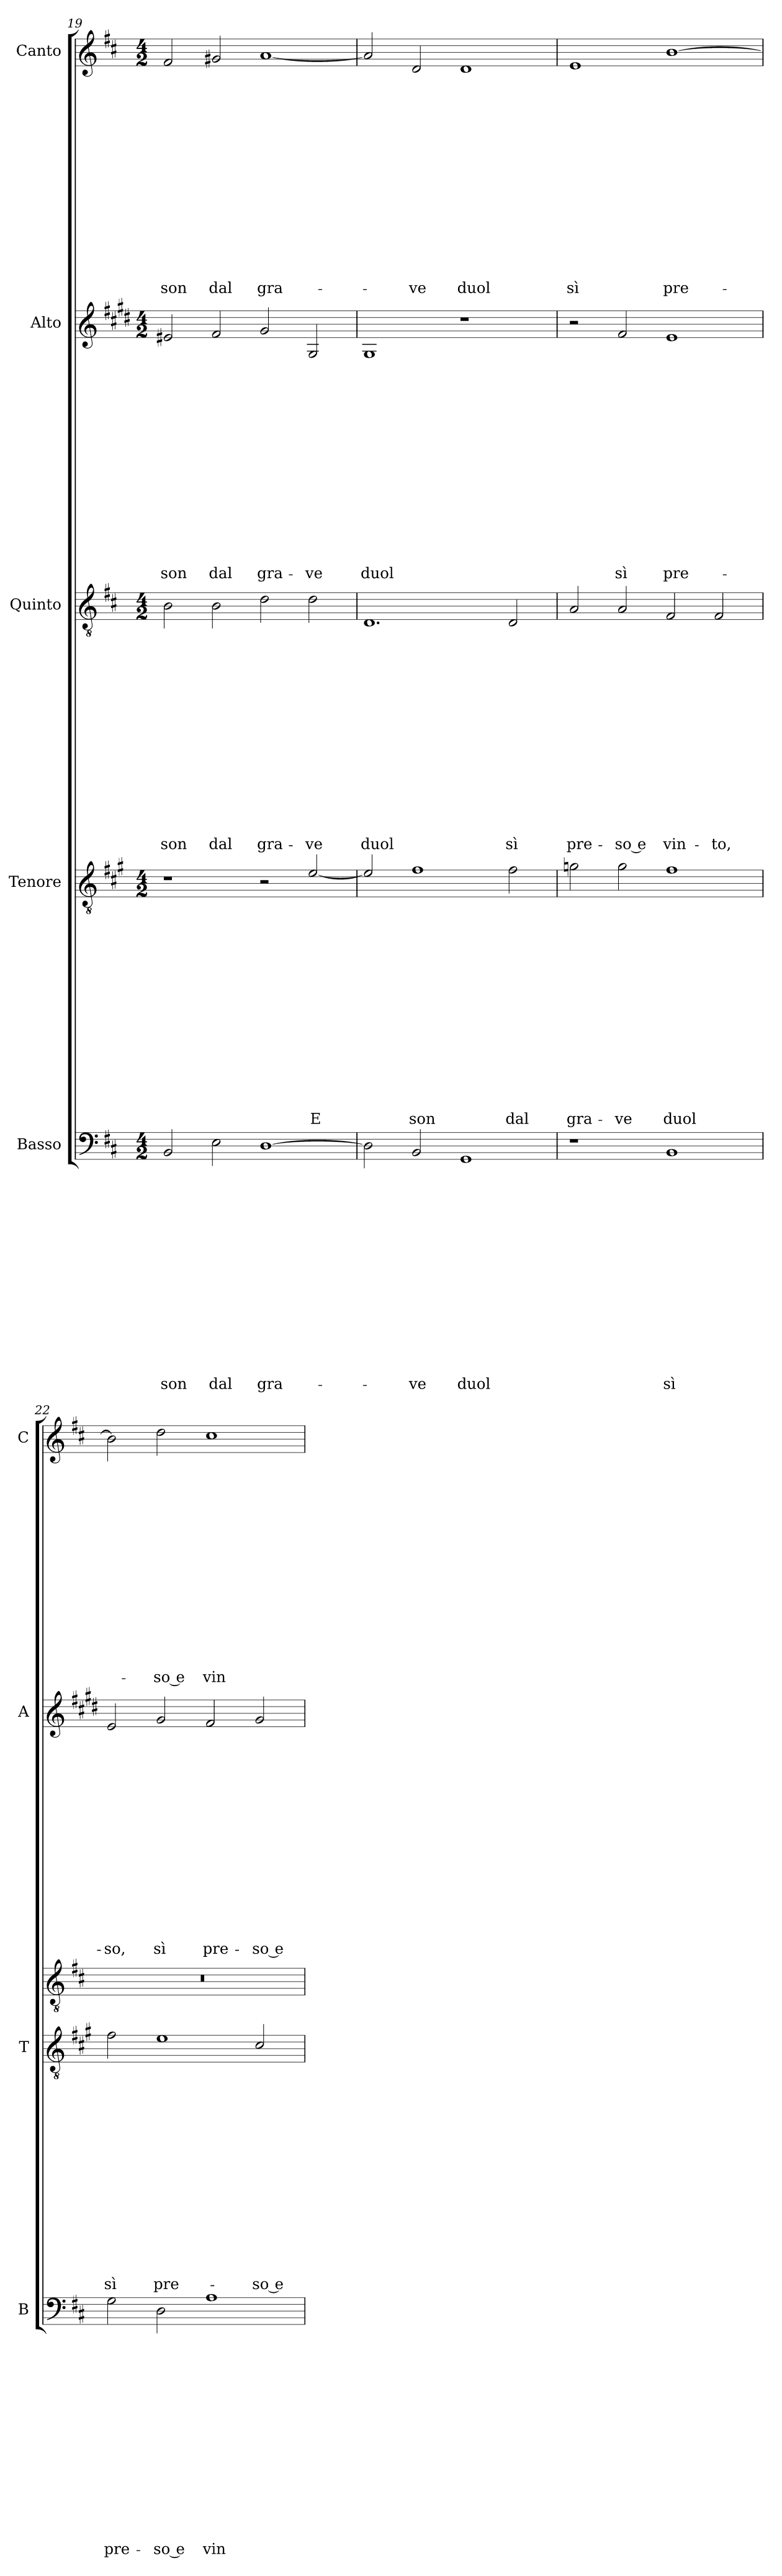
**kern	**text	**text	**text	**text	**text	**text	**text	**text	**text	**text	**text	**text	**text	**text	**text	**kern	**text	**text	**text	**text	**text	**text	**text	**text	**text	**text	**text	**text	**text	**text	**text	**kern	**text	**text	**text	**text	**text	**text	**text	**text	**text	**text	**text	**text	**text	**text	**text	**kern	**text	**text	**text	**text	**text	**text	**text	**text	**text	**text	**text	**text	**text	**text	**text	**kern	**text	**text	**text	**text	**text	**text	**text	**text	**text	**text	**text	**text	**text	**text	**text
*part5	*part5	*part5	*part5	*part5	*part5	*part5	*part5	*part5	*part5	*part5	*part5	*part5	*part5	*part5	*part5	*part4	*part4	*part4	*part4	*part4	*part4	*part4	*part4	*part4	*part4	*part4	*part4	*part4	*part4	*part4	*part4	*part3	*part3	*part3	*part3	*part3	*part3	*part3	*part3	*part3	*part3	*part3	*part3	*part3	*part3	*part3	*part3	*part2	*part2	*part2	*part2	*part2	*part2	*part2	*part2	*part2	*part2	*part2	*part2	*part2	*part2	*part2	*part2	*part1	*part1	*part1	*part1	*part1	*part1	*part1	*part1	*part1	*part1	*part1	*part1	*part1	*part1	*part1	*part1
*staff5	*staff5	*staff5	*staff5	*staff5	*staff5	*staff5	*staff5	*staff5	*staff5	*staff5	*staff5	*staff5	*staff5	*staff5	*staff5	*staff4	*staff4	*staff4	*staff4	*staff4	*staff4	*staff4	*staff4	*staff4	*staff4	*staff4	*staff4	*staff4	*staff4	*staff4	*staff4	*staff3	*staff3	*staff3	*staff3	*staff3	*staff3	*staff3	*staff3	*staff3	*staff3	*staff3	*staff3	*staff3	*staff3	*staff3	*staff3	*staff2	*staff2	*staff2	*staff2	*staff2	*staff2	*staff2	*staff2	*staff2	*staff2	*staff2	*staff2	*staff2	*staff2	*staff2	*staff2	*staff1	*staff1	*staff1	*staff1	*staff1	*staff1	*staff1	*staff1	*staff1	*staff1	*staff1	*staff1	*staff1	*staff1	*staff1	*staff1
*I"Basso	*	*	*	*	*	*	*	*	*	*	*	*	*	*	*	*I"Tenore	*	*	*	*	*	*	*	*	*	*	*	*	*	*	*	*I"Quinto	*	*	*	*	*	*	*	*	*	*	*	*	*	*	*	*I"Alto	*	*	*	*	*	*	*	*	*	*	*	*	*	*	*	*I"Canto	*	*	*	*	*	*	*	*	*	*	*	*	*	*	*
*I'B	*	*	*	*	*	*	*	*	*	*	*	*	*	*	*	*I'T	*	*	*	*	*	*	*	*	*	*	*	*	*	*	*	*	*	*	*	*	*	*	*	*	*	*	*	*	*	*	*	*I'A	*	*	*	*	*	*	*	*	*	*	*	*	*	*	*	*I'C	*	*	*	*	*	*	*	*	*	*	*	*	*	*	*
!!LO:LB:g=z
*clefF4	*	*	*	*	*	*	*	*	*	*	*	*	*	*	*	*clefGv2	*	*	*	*	*	*	*	*	*	*	*	*	*	*	*	*clefGv2	*	*	*	*	*	*	*	*	*	*	*	*	*	*	*	*clefG2	*	*	*	*	*	*	*	*	*	*	*	*	*	*	*	*clefG2	*	*	*	*	*	*	*	*	*	*	*	*	*	*	*
*	*	*	*	*	*	*	*	*	*	*	*	*	*	*	*	*ITrd4c7	*	*	*	*	*	*	*	*	*	*	*	*	*	*	*	*	*	*	*	*	*	*	*	*	*	*	*	*	*	*	*	*ITrd1c2	*	*	*	*	*	*	*	*	*	*	*	*	*	*	*	*	*	*	*	*	*	*	*	*	*	*	*	*	*	*	*
*k[f#c#]	*	*	*	*	*	*	*	*	*	*	*	*	*	*	*	*k[f#c#]	*	*	*	*	*	*	*	*	*	*	*	*	*	*	*	*k[f#c#]	*	*	*	*	*	*	*	*	*	*	*	*	*	*	*	*k[f#c#]	*	*	*	*	*	*	*	*	*	*	*	*	*	*	*	*k[f#c#]	*	*	*	*	*	*	*	*	*	*	*	*	*	*	*
*D:	*	*	*	*	*	*	*	*	*	*	*	*	*	*	*	*D:	*	*	*	*	*	*	*	*	*	*	*	*	*	*	*	*D:	*	*	*	*	*	*	*	*	*	*	*	*	*	*	*	*D:	*	*	*	*	*	*	*	*	*	*	*	*	*	*	*	*D:	*	*	*	*	*	*	*	*	*	*	*	*	*	*	*
*M4/2	*	*	*	*	*	*	*	*	*	*	*	*	*	*	*	*M4/2	*	*	*	*	*	*	*	*	*	*	*	*	*	*	*	*M4/2	*	*	*	*	*	*	*	*	*	*	*	*	*	*	*	*M4/2	*	*	*	*	*	*	*	*	*	*	*	*	*	*	*	*M4/2	*	*	*	*	*	*	*	*	*	*	*	*	*	*	*
=19	=19	=19	=19	=19	=19	=19	=19	=19	=19	=19	=19	=19	=19	=19	=19	=19	=19	=19	=19	=19	=19	=19	=19	=19	=19	=19	=19	=19	=19	=19	=19	=19	=19	=19	=19	=19	=19	=19	=19	=19	=19	=19	=19	=19	=19	=19	=19	=19	=19	=19	=19	=19	=19	=19	=19	=19	=19	=19	=19	=19	=19	=19	=19	=19	=19	=19	=19	=19	=19	=19	=19	=19	=19	=19	=19	=19	=19	=19	=19
!	!	!	!	!	!	!	!	!	!	!	!	!	!	!	!LO:LY:b	!	!	!	!	!	!	!	!	!	!	!	!	!	!	!	!	!	!	!	!	!	!	!	!	!	!	!	!	!	!	!	!LO:LY:b	!	!	!	!	!	!	!	!	!	!	!	!	!	!	!	!LO:LY:b	!	!	!	!	!	!	!	!	!	!	!	!	!	!	!	!LO:LY:b
2BB/	.	.	.	.	.	.	.	.	.	.	.	.	.	.	son	1r	.	.	.	.	.	.	.	.	.	.	.	.	.	.	.	2B\	.	.	.	.	.	.	.	.	.	.	.	.	.	.	son	2d#X/	.	.	.	.	.	.	.	.	.	.	.	.	.	.	son	2f#/	.	.	.	.	.	.	.	.	.	.	.	.	.	.	son
!	!	!	!	!	!	!	!	!	!	!	!	!	!	!	!LO:LY:b	!	!	!	!	!	!	!	!	!	!	!	!	!	!	!	!	!	!	!	!	!	!	!	!	!	!	!	!	!	!	!	!LO:LY:b	!	!	!	!	!	!	!	!	!	!	!	!	!	!	!	!LO:LY:b	!	!	!	!	!	!	!	!	!	!	!	!	!	!	!	!LO:LY:b
2E\	.	.	.	.	.	.	.	.	.	.	.	.	.	.	dal	.	.	.	.	.	.	.	.	.	.	.	.	.	.	.	.	2B\	.	.	.	.	.	.	.	.	.	.	.	.	.	.	dal	2e/	.	.	.	.	.	.	.	.	.	.	.	.	.	.	dal	2g#X/	.	.	.	.	.	.	.	.	.	.	.	.	.	.	dal
!	!	!	!	!	!	!	!	!	!	!	!	!	!	!	!LO:LY:b	!	!	!	!	!	!	!	!	!	!	!	!	!	!	!	!	!	!	!	!	!	!	!	!	!	!	!	!	!	!	!	!LO:LY:b	!	!	!	!	!	!	!	!	!	!	!	!	!	!	!	!LO:LY:b	!	!	!	!	!	!	!	!	!	!	!	!	!	!	!	!LO:LY:b
[1D	.	.	.	.	.	.	.	.	.	.	.	.	.	.	gra-	2r	.	.	.	.	.	.	.	.	.	.	.	.	.	.	.	2d\	.	.	.	.	.	.	.	.	.	.	.	.	.	.	gra-	2f#/	.	.	.	.	.	.	.	.	.	.	.	.	.	.	gra-	[1a	.	.	.	.	.	.	.	.	.	.	.	.	.	.	gra-
!	!	!	!	!	!	!	!	!	!	!	!	!	!	!	!	!	!	!	!	!	!	!	!	!	!	!	!	!	!	!	!LO:LY:b	!	!	!	!	!	!	!	!	!	!	!	!	!	!	!	!LO:LY:b	!	!	!	!	!	!	!	!	!	!	!	!	!	!	!	!LO:LY:b	!	!	!	!	!	!	!	!	!	!	!	!	!	!	!	!
.	.	.	.	.	.	.	.	.	.	.	.	.	.	.	.	[2A/	.	.	.	.	.	.	.	.	.	.	.	.	.	.	E	2d\	.	.	.	.	.	.	.	.	.	.	.	.	.	.	-ve	2F#/	.	.	.	.	.	.	.	.	.	.	.	.	.	.	-ve	.	.	.	.	.	.	.	.	.	.	.	.	.	.	.	.
=20	=20	=20	=20	=20	=20	=20	=20	=20	=20	=20	=20	=20	=20	=20	=20	=20	=20	=20	=20	=20	=20	=20	=20	=20	=20	=20	=20	=20	=20	=20	=20	=20	=20	=20	=20	=20	=20	=20	=20	=20	=20	=20	=20	=20	=20	=20	=20	=20	=20	=20	=20	=20	=20	=20	=20	=20	=20	=20	=20	=20	=20	=20	=20	=20	=20	=20	=20	=20	=20	=20	=20	=20	=20	=20	=20	=20	=20	=20	=20
!	!	!	!	!	!	!	!	!	!	!	!	!	!	!	!	!	!	!	!	!	!	!	!	!	!	!	!	!	!	!	!	!	!	!	!	!	!	!	!	!	!	!	!	!	!	!	!LO:LY:b	!	!	!	!	!	!	!	!	!	!	!	!	!	!	!	!LO:LY:b	!	!	!	!	!	!	!	!	!	!	!	!	!	!	!	!
2D\]	.	.	.	.	.	.	.	.	.	.	.	.	.	.	.	2A/]	.	.	.	.	.	.	.	.	.	.	.	.	.	.	.	1.D	.	.	.	.	.	.	.	.	.	.	.	.	.	.	duol	1F#	.	.	.	.	.	.	.	.	.	.	.	.	.	.	duol	2a/]	.	.	.	.	.	.	.	.	.	.	.	.	.	.	.
!	!	!	!	!	!	!	!	!	!	!	!	!	!	!	!LO:LY:b	!	!	!	!	!	!	!	!	!	!	!	!	!	!	!	!LO:LY:b	!	!	!	!	!	!	!	!	!	!	!	!	!	!	!	!	!	!	!	!	!	!	!	!	!	!	!	!	!	!	!	!	!	!	!	!	!	!	!	!	!	!	!	!	!	!	!	!LO:LY:b
2BB/	.	.	.	.	.	.	.	.	.	.	.	.	.	.	-ve	1B	.	.	.	.	.	.	.	.	.	.	.	.	.	.	son	.	.	.	.	.	.	.	.	.	.	.	.	.	.	.	.	.	.	.	.	.	.	.	.	.	.	.	.	.	.	.	.	2d/	.	.	.	.	.	.	.	.	.	.	.	.	.	.	-ve
!	!	!	!	!	!	!	!	!	!	!	!	!	!	!	!LO:LY:b	!	!	!	!	!	!	!	!	!	!	!	!	!	!	!	!	!	!	!	!	!	!	!	!	!	!	!	!	!	!	!	!	!	!	!	!	!	!	!	!	!	!	!	!	!	!	!	!	!	!	!	!	!	!	!	!	!	!	!	!	!	!	!	!LO:LY:b
1GG	.	.	.	.	.	.	.	.	.	.	.	.	.	.	duol	.	.	.	.	.	.	.	.	.	.	.	.	.	.	.	.	.	.	.	.	.	.	.	.	.	.	.	.	.	.	.	.	1r	.	.	.	.	.	.	.	.	.	.	.	.	.	.	.	1d	.	.	.	.	.	.	.	.	.	.	.	.	.	.	duol
!	!	!	!	!	!	!	!	!	!	!	!	!	!	!	!	!	!	!	!	!	!	!	!	!	!	!	!	!	!	!	!LO:LY:b	!	!	!	!	!	!	!	!	!	!	!	!	!	!	!	!LO:LY:b	!	!	!	!	!	!	!	!	!	!	!	!	!	!	!	!	!	!	!	!	!	!	!	!	!	!	!	!	!	!	!	!
.	.	.	.	.	.	.	.	.	.	.	.	.	.	.	.	2B\	.	.	.	.	.	.	.	.	.	.	.	.	.	.	dal	2D/	.	.	.	.	.	.	.	.	.	.	.	.	.	.	sì	.	.	.	.	.	.	.	.	.	.	.	.	.	.	.	.	.	.	.	.	.	.	.	.	.	.	.	.	.	.	.	.
=21	=21	=21	=21	=21	=21	=21	=21	=21	=21	=21	=21	=21	=21	=21	=21	=21	=21	=21	=21	=21	=21	=21	=21	=21	=21	=21	=21	=21	=21	=21	=21	=21	=21	=21	=21	=21	=21	=21	=21	=21	=21	=21	=21	=21	=21	=21	=21	=21	=21	=21	=21	=21	=21	=21	=21	=21	=21	=21	=21	=21	=21	=21	=21	=21	=21	=21	=21	=21	=21	=21	=21	=21	=21	=21	=21	=21	=21	=21	=21
!	!	!	!	!	!	!	!	!	!	!	!	!	!	!	!	!	!	!	!	!	!	!	!	!	!	!	!	!	!	!	!LO:LY:b	!	!	!	!	!	!	!	!	!	!	!	!	!	!	!	!LO:LY:b	!	!	!	!	!	!	!	!	!	!	!	!	!	!	!	!	!	!	!	!	!	!	!	!	!	!	!	!	!	!	!	!LO:LY:b
1r	.	.	.	.	.	.	.	.	.	.	.	.	.	.	.	2cn\	.	.	.	.	.	.	.	.	.	.	.	.	.	.	gra-	2A/	.	.	.	.	.	.	.	.	.	.	.	.	.	.	pre-	2r	.	.	.	.	.	.	.	.	.	.	.	.	.	.	.	1e	.	.	.	.	.	.	.	.	.	.	.	.	.	.	sì
!	!	!	!	!	!	!	!	!	!	!	!	!	!	!	!	!	!	!	!	!	!	!	!	!	!	!	!	!	!	!	!LO:LY:b	!	!	!	!	!	!	!	!	!	!	!	!	!	!	!	!LO:LY:b	!	!	!	!	!	!	!	!	!	!	!	!	!	!	!	!LO:LY:b	!	!	!	!	!	!	!	!	!	!	!	!	!	!	!	!
.	.	.	.	.	.	.	.	.	.	.	.	.	.	.	.	2c\	.	.	.	.	.	.	.	.	.	.	.	.	.	.	-ve	2A/	.	.	.	.	.	.	.	.	.	.	.	.	.	.	-so e	2e/	.	.	.	.	.	.	.	.	.	.	.	.	.	.	sì	.	.	.	.	.	.	.	.	.	.	.	.	.	.	.	.
!	!	!	!	!	!	!	!	!	!	!	!	!	!	!	!LO:LY:b	!	!	!	!	!	!	!	!	!	!	!	!	!	!	!	!LO:LY:b	!	!	!	!	!	!	!	!	!	!	!	!	!	!	!	!LO:LY:b	!	!	!	!	!	!	!	!	!	!	!	!	!	!	!	!LO:LY:b	!	!	!	!	!	!	!	!	!	!	!	!	!	!	!	!LO:LY:b
1BB	.	.	.	.	.	.	.	.	.	.	.	.	.	.	sì	1B	.	.	.	.	.	.	.	.	.	.	.	.	.	.	duol	2F#/	.	.	.	.	.	.	.	.	.	.	.	.	.	.	vin-	1d	.	.	.	.	.	.	.	.	.	.	.	.	.	.	pre-	[1b	.	.	.	.	.	.	.	.	.	.	.	.	.	.	pre-
!	!	!	!	!	!	!	!	!	!	!	!	!	!	!	!	!	!	!	!	!	!	!	!	!	!	!	!	!	!	!	!	!	!	!	!	!	!	!	!	!	!	!	!	!	!	!	!LO:LY:b	!	!	!	!	!	!	!	!	!	!	!	!	!	!	!	!	!	!	!	!	!	!	!	!	!	!	!	!	!	!	!	!
.	.	.	.	.	.	.	.	.	.	.	.	.	.	.	.	.	.	.	.	.	.	.	.	.	.	.	.	.	.	.	.	2F#/	.	.	.	.	.	.	.	.	.	.	.	.	.	.	-to,	.	.	.	.	.	.	.	.	.	.	.	.	.	.	.	.	.	.	.	.	.	.	.	.	.	.	.	.	.	.	.	.
=22	=22	=22	=22	=22	=22	=22	=22	=22	=22	=22	=22	=22	=22	=22	=22	=22	=22	=22	=22	=22	=22	=22	=22	=22	=22	=22	=22	=22	=22	=22	=22	=22	=22	=22	=22	=22	=22	=22	=22	=22	=22	=22	=22	=22	=22	=22	=22	=22	=22	=22	=22	=22	=22	=22	=22	=22	=22	=22	=22	=22	=22	=22	=22	=22	=22	=22	=22	=22	=22	=22	=22	=22	=22	=22	=22	=22	=22	=22	=22
!	!	!	!	!	!	!	!	!	!	!	!	!	!	!	!LO:LY:b	!	!	!	!	!	!	!	!	!	!	!	!	!	!	!	!LO:LY:b	!	!	!	!	!	!	!	!	!	!	!	!	!	!	!	!	!	!	!	!	!	!	!	!	!	!	!	!	!	!	!	!LO:LY:b	!	!	!	!	!	!	!	!	!	!	!	!	!	!	!	!
2G\	.	.	.	.	.	.	.	.	.	.	.	.	.	.	pre-	2B\	.	.	.	.	.	.	.	.	.	.	.	.	.	.	sì	0r	.	.	.	.	.	.	.	.	.	.	.	.	.	.	.	2d/	.	.	.	.	.	.	.	.	.	.	.	.	.	.	-so,	2b\]	.	.	.	.	.	.	.	.	.	.	.	.	.	.	.
!	!	!	!	!	!	!	!	!	!	!	!	!	!	!	!LO:LY:b	!	!	!	!	!	!	!	!	!	!	!	!	!	!	!	!LO:LY:b	!	!	!	!	!	!	!	!	!	!	!	!	!	!	!	!	!	!	!	!	!	!	!	!	!	!	!	!	!	!	!	!LO:LY:b	!	!	!	!	!	!	!	!	!	!	!	!	!	!	!	!LO:LY:b
2D\	.	.	.	.	.	.	.	.	.	.	.	.	.	.	-so e	1A	.	.	.	.	.	.	.	.	.	.	.	.	.	.	pre-	.	.	.	.	.	.	.	.	.	.	.	.	.	.	.	.	2f#/	.	.	.	.	.	.	.	.	.	.	.	.	.	.	sì	2dd\	.	.	.	.	.	.	.	.	.	.	.	.	.	.	-so e
!	!	!	!	!	!	!	!	!	!	!	!	!	!	!	!LO:LY:b	!	!	!	!	!	!	!	!	!	!	!	!	!	!	!	!	!	!	!	!	!	!	!	!	!	!	!	!	!	!	!	!	!	!	!	!	!	!	!	!	!	!	!	!	!	!	!	!LO:LY:b	!	!	!	!	!	!	!	!	!	!	!	!	!	!	!	!LO:LY:b
1A	.	.	.	.	.	.	.	.	.	.	.	.	.	.	vin-	.	.	.	.	.	.	.	.	.	.	.	.	.	.	.	.	.	.	.	.	.	.	.	.	.	.	.	.	.	.	.	.	2e/	.	.	.	.	.	.	.	.	.	.	.	.	.	.	pre-	1cc#	.	.	.	.	.	.	.	.	.	.	.	.	.	.	vin-
!	!	!	!	!	!	!	!	!	!	!	!	!	!	!	!	!	!	!	!	!	!	!	!	!	!	!	!	!	!	!	!LO:LY:b	!	!	!	!	!	!	!	!	!	!	!	!	!	!	!	!	!	!	!	!	!	!	!	!	!	!	!	!	!	!	!	!LO:LY:b	!	!	!	!	!	!	!	!	!	!	!	!	!	!	!	!
.	.	.	.	.	.	.	.	.	.	.	.	.	.	.	.	2F#/	.	.	.	.	.	.	.	.	.	.	.	.	.	.	-so e	.	.	.	.	.	.	.	.	.	.	.	.	.	.	.	.	2f#/	.	.	.	.	.	.	.	.	.	.	.	.	.	.	-so e	.	.	.	.	.	.	.	.	.	.	.	.	.	.	.	.
=	=	=	=	=	=	=	=	=	=	=	=	=	=	=	=	=	=	=	=	=	=	=	=	=	=	=	=	=	=	=	=	=	=	=	=	=	=	=	=	=	=	=	=	=	=	=	=	=	=	=	=	=	=	=	=	=	=	=	=	=	=	=	=	=	=	=	=	=	=	=	=	=	=	=	=	=	=	=	=
*-	*-	*-	*-	*-	*-	*-	*-	*-	*-	*-	*-	*-	*-	*-	*-	*-	*-	*-	*-	*-	*-	*-	*-	*-	*-	*-	*-	*-	*-	*-	*-	*-	*-	*-	*-	*-	*-	*-	*-	*-	*-	*-	*-	*-	*-	*-	*-	*-	*-	*-	*-	*-	*-	*-	*-	*-	*-	*-	*-	*-	*-	*-	*-	*-	*-	*-	*-	*-	*-	*-	*-	*-	*-	*-	*-	*-	*-	*-	*-
